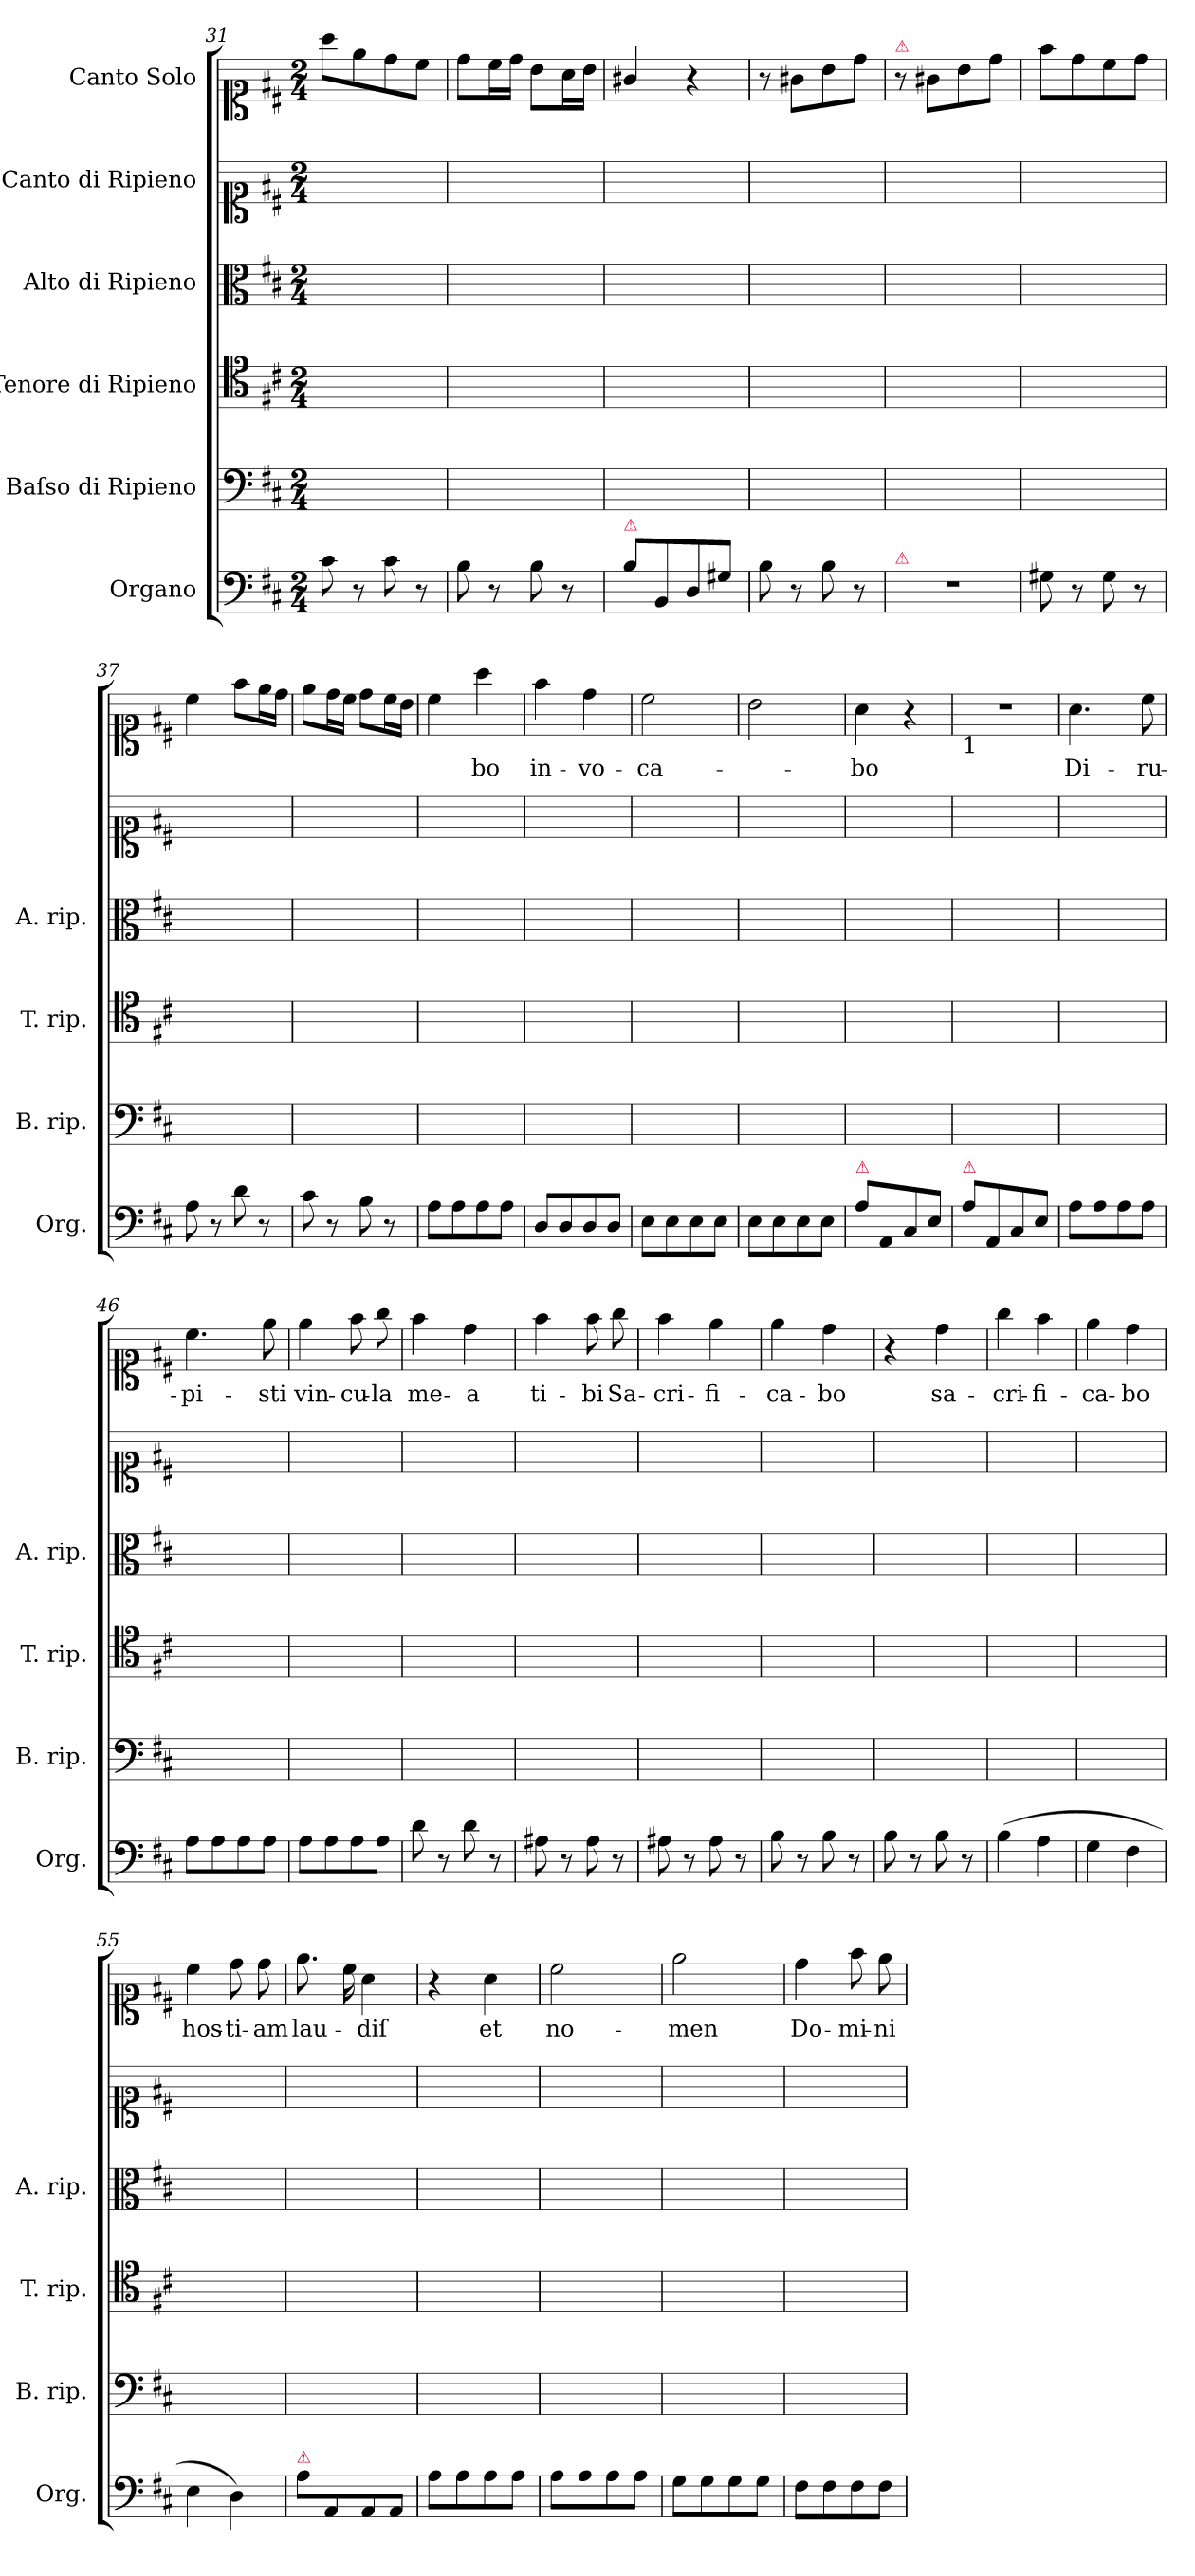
**kern	**kern	**kern	**kern	**kern	**kern	**text
*part6	*part5	*part4	*part3	*part2	*part1	*part1
*staff6	*staff5	*staff4	*staff3	*staff2	*staff1	*staff1
*I"Organo	*I"Baſso di Ripieno	*I"Tenore di Ripieno	*I"Alto di Ripieno	*I"Canto di Ripieno	*I"Canto Solo	*
*I'Org.	*I'B. rip.	*I'T. rip.	*I'A. rip.	*	*	*
*clefF4	*clefF4	*clefC4	*clefC3	*clefC1	*clefC1	*
*k[f#c#]	*k[f#c#]	*k[f#c#]	*k[f#c#]	*k[f#c#]	*k[f#c#]	*
*D:	*D:	*D:	*D:	*D:	*D:	*
*M2/4	*M2/4	*M2/4	*M2/4	*M2/4	*M2/4	*
=31	=31	=31	=31	=31	=31	=31
8c#\	2ryy	2ryy	2ryy	2ryy	8aa\L	.
8r	.	.	.	.	8ee\	.
8c#\	.	.	.	.	8dd\	.
8r	.	.	.	.	8cc#\J	.
=32	=32	=32	=32	=32	=32	=32
8B\	2ryy	2ryy	2ryy	2ryy	8dd\L	.
8r	.	.	.	.	16cc#\L	.
.	.	.	.	.	16dd\JJ	.
8B\	.	.	.	.	8b\L	.
8r	.	.	.	.	16a\L	.
.	.	.	.	.	16b\JJ	.
=33	=33	=33	=33	=33	=33	=33
!LO:TX:a:color=crimson:t=⚠	!	!	!	!	!	!
8B\L	2ryy	2ryy	2ryy	2ryy	4g#X/	.
8BB/	.	.	.	.	.	.
8D/	.	.	.	.	4r	.
8G#X/J	.	.	.	.	.	.
=34	=34	=34	=34	=34	=34	=34
8B\	2ryy	2ryy	2ryy	2ryy	8r	.
8r	.	.	.	.	8g#X\L	.
8B\	.	.	.	.	8b\	.
8r	.	.	.	.	8dd\J	.
=35	=35	=35	=35	=35	=35	=35
!	!	!	!	!	!LO:TX:a:color=crimson:t=⚠	!
!LO:TX:a:color=crimson:t=⚠	!	!	!	!	!	!
2r	2ryy	2ryy	2ryy	2ryy	8r	.
.	.	.	.	.	8g#X\L	.
.	.	.	.	.	8b\	.
.	.	.	.	.	8dd\J	.
=36	=36	=36	=36	=36	=36	=36
8G#X\	2ryy	2ryy	2ryy	2ryy	8ff#\L	.
8r	.	.	.	.	8dd\	.
8G#\	.	.	.	.	8cc#\	.
8r	.	.	.	.	8dd\J	.
=37	=37	=37	=37	=37	=37	=37
8A\	2ryy	2ryy	2ryy	2ryy	4cc#\	.
8r	.	.	.	.	.	.
8d\	.	.	.	.	8ff#\L	.
8r	.	.	.	.	16ee\L	.
.	.	.	.	.	16dd\JJ	.
=38	=38	=38	=38	=38	=38	=38
8c#\	2ryy	2ryy	2ryy	2ryy	8ee\L	.
8r	.	.	.	.	16dd\L	.
.	.	.	.	.	16cc#\JJ	.
8B\	.	.	.	.	8dd\L	.
8r	.	.	.	.	16cc#\L	.
.	.	.	.	.	16b\JJ	.
=39	=39	=39	=39	=39	=39	=39
8A\L	2ryy	2ryy	2ryy	2ryy	4cc#\	.
8A\	.	.	.	.	.	.
8A\	.	.	.	.	4aa\	-bo
8A\J	.	.	.	.	.	.
=40	=40	=40	=40	=40	=40	=40
8D/L	2ryy	2ryy	2ryy	2ryy	4ff#\	in-
8D/	.	.	.	.	.	.
8D/	.	.	.	.	4dd\	-vo-
8D/J	.	.	.	.	.	.
=41	=41	=41	=41	=41	=41	=41
8E\L	2ryy	2ryy	2ryy	2ryy	2cc#\	-ca-
8E\	.	.	.	.	.	.
8E\	.	.	.	.	.	.
8E\J	.	.	.	.	.	.
=42	=42	=42	=42	=42	=42	=42
8E\L	2ryy	2ryy	2ryy	2ryy	2b\	.
8E\	.	.	.	.	.	.
8E\	.	.	.	.	.	.
8E\J	.	.	.	.	.	.
=43	=43	=43	=43	=43	=43	=43
!LO:TX:a:color=crimson:t=⚠	!	!	!	!	!	!
8A\L	2ryy	2ryy	2ryy	2ryy	4a\	-bo
8AA/	.	.	.	.	.	.
8C#/	.	.	.	.	4r	.
8E/J	.	.	.	.	.	.
=44	=44	=44	=44	=44	=44	=44
!	!	!	!	!	!LO:TX:b:t=1	!
!LO:TX:a:color=crimson:t=⚠	!	!	!	!	!	!
8A\L	2ryy	2ryy	2ryy	2ryy	2r	.
8AA/	.	.	.	.	.	.
8C#/	.	.	.	.	.	.
8E/J	.	.	.	.	.	.
=45	=45	=45	=45	=45	=45	=45
8A\L	2ryy	2ryy	2ryy	2ryy	4.a\	Di-
8A\	.	.	.	.	.	.
8A\	.	.	.	.	.	.
8A\J	.	.	.	.	8cc#\	-ru-
=46	=46	=46	=46	=46	=46	=46
8A\L	2ryy	2ryy	2ryy	2ryy	4.cc#\	-pi-
8A\	.	.	.	.	.	.
8A\	.	.	.	.	.	.
8A\J	.	.	.	.	8ee\	-sti
=47	=47	=47	=47	=47	=47	=47
8A\L	2ryy	2ryy	2ryy	2ryy	4ee\	vin-
8A\	.	.	.	.	.	.
8A\	.	.	.	.	8ff#\	-cu-
8A\J	.	.	.	.	8gg\	-la
=48	=48	=48	=48	=48	=48	=48
8d\	2ryy	2ryy	2ryy	2ryy	4ff#\	me-
8r	.	.	.	.	.	.
8d\	.	.	.	.	4dd\	-a
8r	.	.	.	.	.	.
=49	=49	=49	=49	=49	=49	=49
8A#X\	2ryy	2ryy	2ryy	2ryy	4ff#\	ti-
8r	.	.	.	.	.	.
8A#\	.	.	.	.	8ff#\	-bi
8r	.	.	.	.	8gg\	Sa-
=50	=50	=50	=50	=50	=50	=50
8A#X\	2ryy	2ryy	2ryy	2ryy	4ff#\	-cri-
8r	.	.	.	.	.	.
8A#\	.	.	.	.	4ee\	-fi-
8r	.	.	.	.	.	.
=51	=51	=51	=51	=51	=51	=51
8B\	2ryy	2ryy	2ryy	2ryy	4ee\	-ca-
8r	.	.	.	.	.	.
8B\	.	.	.	.	4dd\	-bo
8r	.	.	.	.	.	.
=52	=52	=52	=52	=52	=52	=52
8B\	2ryy	2ryy	2ryy	2ryy	4r	.
8r	.	.	.	.	.	.
8B\	.	.	.	.	4dd\	sa-
8r	.	.	.	.	.	.
=53	=53	=53	=53	=53	=53	=53
(4B\	2ryy	2ryy	2ryy	2ryy	4gg\	-cri-
4A\	.	.	.	.	4ff#\	-fi-
=54	=54	=54	=54	=54	=54	=54
4G\	2ryy	2ryy	2ryy	2ryy	4ee\	-ca-
4F#\	.	.	.	.	4dd\	-bo
=55	=55	=55	=55	=55	=55	=55
4E\	2ryy	2ryy	2ryy	2ryy	4cc#\	hos-
4D\)	.	.	.	.	8dd\	-ti-
.	.	.	.	.	8dd\	-am
=56	=56	=56	=56	=56	=56	=56
!LO:TX:a:color=crimson:t=⚠	!	!	!	!	!	!
8A\L	2ryy	2ryy	2ryy	2ryy	8.ee\	lau-
8AA/	.	.	.	.	.	.
.	.	.	.	.	16cc#\	.
8AA/	.	.	.	.	4a\	-diſ
8AA/J	.	.	.	.	.	.
=57	=57	=57	=57	=57	=57	=57
8A\L	2ryy	2ryy	2ryy	2ryy	4r	.
8A\	.	.	.	.	.	.
8A\	.	.	.	.	4a\	et
8A\J	.	.	.	.	.	.
=58	=58	=58	=58	=58	=58	=58
8A\L	2ryy	2ryy	2ryy	2ryy	2cc#\	no-
8A\	.	.	.	.	.	.
8A\	.	.	.	.	.	.
8A\J	.	.	.	.	.	.
=59	=59	=59	=59	=59	=59	=59
8G\L	2ryy	2ryy	2ryy	2ryy	2ee\	-men
8G\	.	.	.	.	.	.
8G\	.	.	.	.	.	.
8G\J	.	.	.	.	.	.
=60	=60	=60	=60	=60	=60	=60
8F#\L	2ryy	2ryy	2ryy	2ryy	4dd\	Do-
8F#\	.	.	.	.	.	.
8F#\	.	.	.	.	8ff#\	-mi-
8F#\J	.	.	.	.	8ee\	-ni
=	=	=	=	=	=	=
*-	*-	*-	*-	*-	*-	*-
